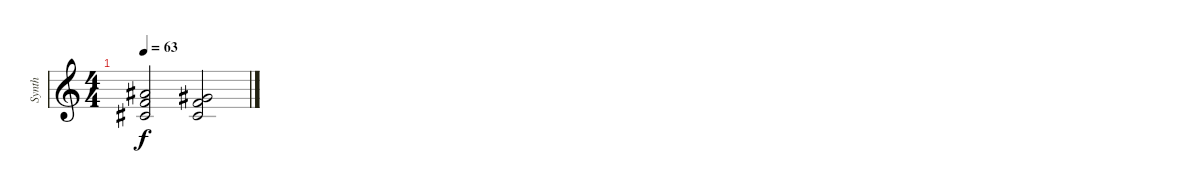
\track ("Synth" "Synth") {instrument stringensemble2}
\staff {score}
\tuning (E4 B3 G3 D3 A2 E2) {hide}
\ts (4 4)
\tempo 63
\clef g2
\ks c
(6.1 6.2 6.3).2{dy f} (4.1 6.2 6.3).2
